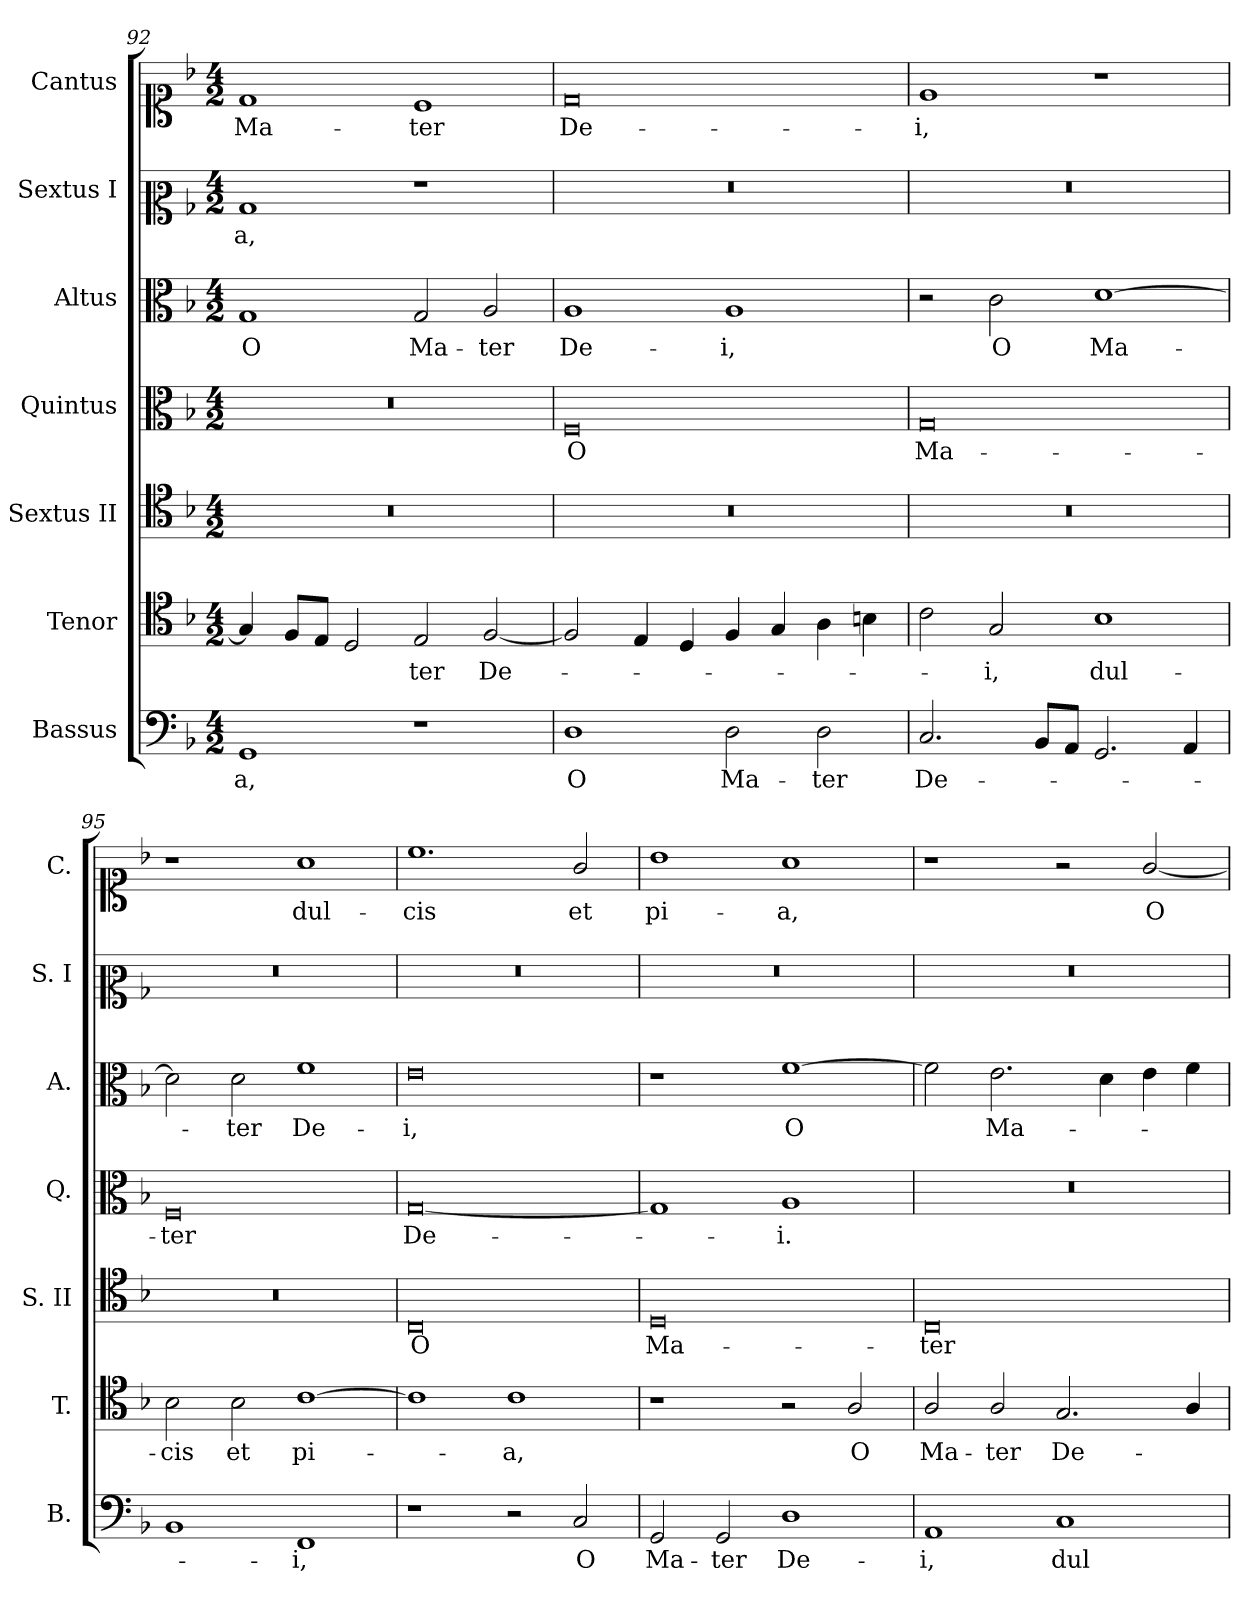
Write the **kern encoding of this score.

**kern	**text	**kern	**text	**kern	**text	**kern	**text	**kern	**text	**kern	**text	**kern	**text
*part7	*part7	*part6	*part6	*part5	*part5	*part4	*part4	*part3	*part3	*part2	*part2	*part1	*part1
*staff7	*staff7	*staff6	*staff6	*staff5	*staff5	*staff4	*staff4	*staff3	*staff3	*staff2	*staff2	*staff1	*staff1
*I"Bassus	*	*I"Tenor	*	*I"Sextus II	*	*I"Quintus	*	*I"Altus	*	*I"Sextus I	*	*I"Cantus	*
*I'B.	*	*I'T.	*	*I'S. II	*	*I'Q.	*	*I'A.	*	*I'S. I	*	*I'C.	*
*clefF4	*	*clefC4	*	*clefC4	*	*clefC3	*	*clefC3	*	*clefC2	*	*clefC1	*
*k[b-]	*	*k[b-]	*	*k[b-]	*	*k[b-]	*	*k[b-]	*	*k[b-]	*	*k[b-]	*
*M4/2	*	*M4/2	*	*M4/2	*	*M4/2	*	*M4/2	*	*M4/2	*	*M4/2	*
=92	=92	=92	=92	=92	=92	=92	=92	=92	=92	=92	=92	=92	=92
!	!LO:LY:b	!	!	!	!	!	!	!	!LO:LY:b	!	!LO:LY:b	!	!LO:LY:b
1GG	-a,	4G/]	.	0r	.	0r	.	1G	O	1B-	-a,	1d	Ma-
.	.	8F/L	.	.	.	.	.	.	.	.	.	.	.
.	.	8E/J	.	.	.	.	.	.	.	.	.	.	.
.	.	2D/	.	.	.	.	.	.	.	.	.	.	.
!	!	!	!LO:LY:b	!	!	!	!	!	!LO:LY:b	!	!	!	!LO:LY:b
1r	.	2E/	-ter	.	.	.	.	2G/	Ma-	1r	.	1c	-ter
!	!	!	!LO:LY:b	!	!	!	!	!	!LO:LY:b	!	!	!	!
.	.	[2F/	De-	.	.	.	.	2A/	-ter	.	.	.	.
=93	=93	=93	=93	=93	=93	=93	=93	=93	=93	=93	=93	=93	=93
!	!LO:LY:b	!	!	!	!	!	!LO:LY:b	!	!LO:LY:b	!	!	!	!LO:LY:b
1D	O	2F/]	.	0r	.	0F	O	1A	De-	0r	.	0d	De-
.	.	4E/	.	.	.	.	.	.	.	.	.	.	.
.	.	4D/	.	.	.	.	.	.	.	.	.	.	.
!	!LO:LY:b	!	!	!	!	!	!	!	!LO:LY:b	!	!	!	!
2D\	Ma-	4F/	.	.	.	.	.	1A	-i,	.	.	.	.
.	.	4G/	.	.	.	.	.	.	.	.	.	.	.
!	!LO:LY:b	!	!	!	!	!	!	!	!	!	!	!	!
2D\	-ter	4A\	.	.	.	.	.	.	.	.	.	.	.
.	.	4Bn\	.	.	.	.	.	.	.	.	.	.	.
=94	=94	=94	=94	=94	=94	=94	=94	=94	=94	=94	=94	=94	=94
!	!LO:LY:b	!	!	!	!	!	!LO:LY:b	!	!	!	!	!	!LO:LY:b
2.C/	De-	2c\	.	0r	.	0G	Ma-	2r	.	0r	.	1e	-i,
!	!	!	!LO:LY:b	!	!	!	!	!	!LO:LY:b	!	!	!	!
.	.	2G/	-i,	.	.	.	.	2c\	O	.	.	.	.
8BB-/L	.	.	.	.	.	.	.	.	.	.	.	.	.
8AA/J	.	.	.	.	.	.	.	.	.	.	.	.	.
!	!	!	!LO:LY:b	!	!	!	!	!	!LO:LY:b	!	!	!	!
2.GG/	.	1B-	dul-	.	.	.	.	[1d	Ma-	.	.	1r	.
4AA/	.	.	.	.	.	.	.	.	.	.	.	.	.
=95	=95	=95	=95	=95	=95	=95	=95	=95	=95	=95	=95	=95	=95
!	!	!	!LO:LY:b	!	!	!	!LO:LY:b	!	!	!	!	!	!
1BB-	.	2B-\	-cis	0r	.	0F	-ter	2d\]	.	0r	.	1r	.
!	!	!	!LO:LY:b	!	!	!	!	!	!LO:LY:b	!	!	!	!
.	.	2B-\	et	.	.	.	.	2d\	-ter	.	.	.	.
!	!LO:LY:b	!	!LO:LY:b	!	!	!	!	!	!LO:LY:b	!	!	!	!LO:LY:b
1FF	-i,	[1c	pi-	.	.	.	.	1f	De-	.	.	1a	dul-
=96	=96	=96	=96	=96	=96	=96	=96	=96	=96	=96	=96	=96	=96
!	!	!	!	!	!LO:LY:b	!	!LO:LY:b	!	!LO:LY:b	!	!	!	!LO:LY:b
1r	.	1c]	.	0C	O	[0G	De-	0e	-i,	0r	.	1.cc	-cis
!	!	!	!LO:LY:b	!	!	!	!	!	!	!	!	!	!
2r	.	1c	-a,	.	.	.	.	.	.	.	.	.	.
!	!LO:LY:b	!	!	!	!	!	!	!	!	!	!	!	!LO:LY:b
2C/	O	.	.	.	.	.	.	.	.	.	.	2g/	et
!!LO:PB:g=z
=97	=97	=97	=97	=97	=97	=97	=97	=97	=97	=97	=97	=97	=97
!	!LO:LY:b	!	!	!	!LO:LY:b	!	!	!	!	!	!	!	!LO:LY:b
2GG/	Ma-	1r	.	0D	Ma-	1G]	.	1r	.	0r	.	1b-	pi-
!	!LO:LY:b	!	!	!	!	!	!	!	!	!	!	!	!
2GG/	-ter	.	.	.	.	.	.	.	.	.	.	.	.
!	!LO:LY:b	!	!	!	!	!	!LO:LY:b	!	!LO:LY:b	!	!	!	!LO:LY:b
1D	De-	2r	.	.	.	1A	-i.	[1f	O	.	.	1a	-a,
!	!	!	!LO:LY:b	!	!	!	!	!	!	!	!	!	!
.	.	2A/	O	.	.	.	.	.	.	.	.	.	.
=98	=98	=98	=98	=98	=98	=98	=98	=98	=98	=98	=98	=98	=98
!	!LO:LY:b	!	!LO:LY:b	!	!LO:LY:b	!	!	!	!	!	!	!	!
1AA	-i,	2A/	Ma-	0C	-ter	0r	.	2f\]	.	0r	.	1r	.
!	!	!	!LO:LY:b	!	!	!	!	!	!LO:LY:b	!	!	!	!
.	.	2A/	-ter	.	.	.	.	2.e\	Ma-	.	.	.	.
!	!LO:LY:b	!	!LO:LY:b	!	!	!	!	!	!	!	!	!	!
1C	dul-	2.G/	De-	.	.	.	.	.	.	.	.	2r	.
.	.	.	.	.	.	.	.	4d\	.	.	.	.	.
!	!	!	!	!	!	!	!	!	!	!	!	!	!LO:LY:b
.	.	.	.	.	.	.	.	4e\	.	.	.	[2g/	O
.	.	4A/	.	.	.	.	.	4f\	.	.	.	.	.
=	=	=	=	=	=	=	=	=	=	=	=	=	=
*-	*-	*-	*-	*-	*-	*-	*-	*-	*-	*-	*-	*-	*-
